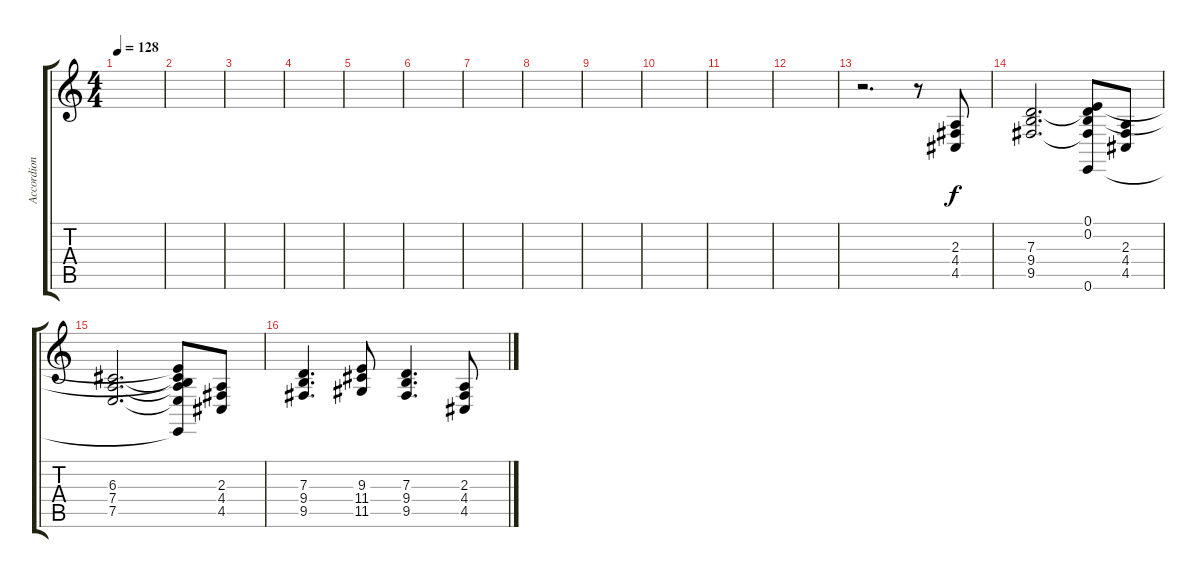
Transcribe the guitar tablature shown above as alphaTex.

\track ("Accordion" "Accordion") {instrument accordion}
\staff {score tabs}
\tuning (E4 B3 G3 D3 A2 E2) {hide}
\ts (4 4)
\tempo 128
\clef g2
\ks c
|
|
|
|
|
|
|
|
|
|
|
|
r.2{d} r.8 (2.3 4.4 4.5).8 |
(7.3 9.4 9.5).2{d} (0.1 0.2 7.3{t} 9.5{t} 0.6).8 (2.3 4.4 4.5).8 |
(6.3 7.4 7.5).2{d} (0.1{t} 0.2{t} 6.3{t} 7.4{t} 7.5{t} 0.6{t}).8 (2.3 4.4 4.5).8 |
(7.3 9.4 9.5).4{d} (9.3 11.4 11.5).8 (7.3 9.4 9.5).4{d} (2.3 4.4 4.5).8
